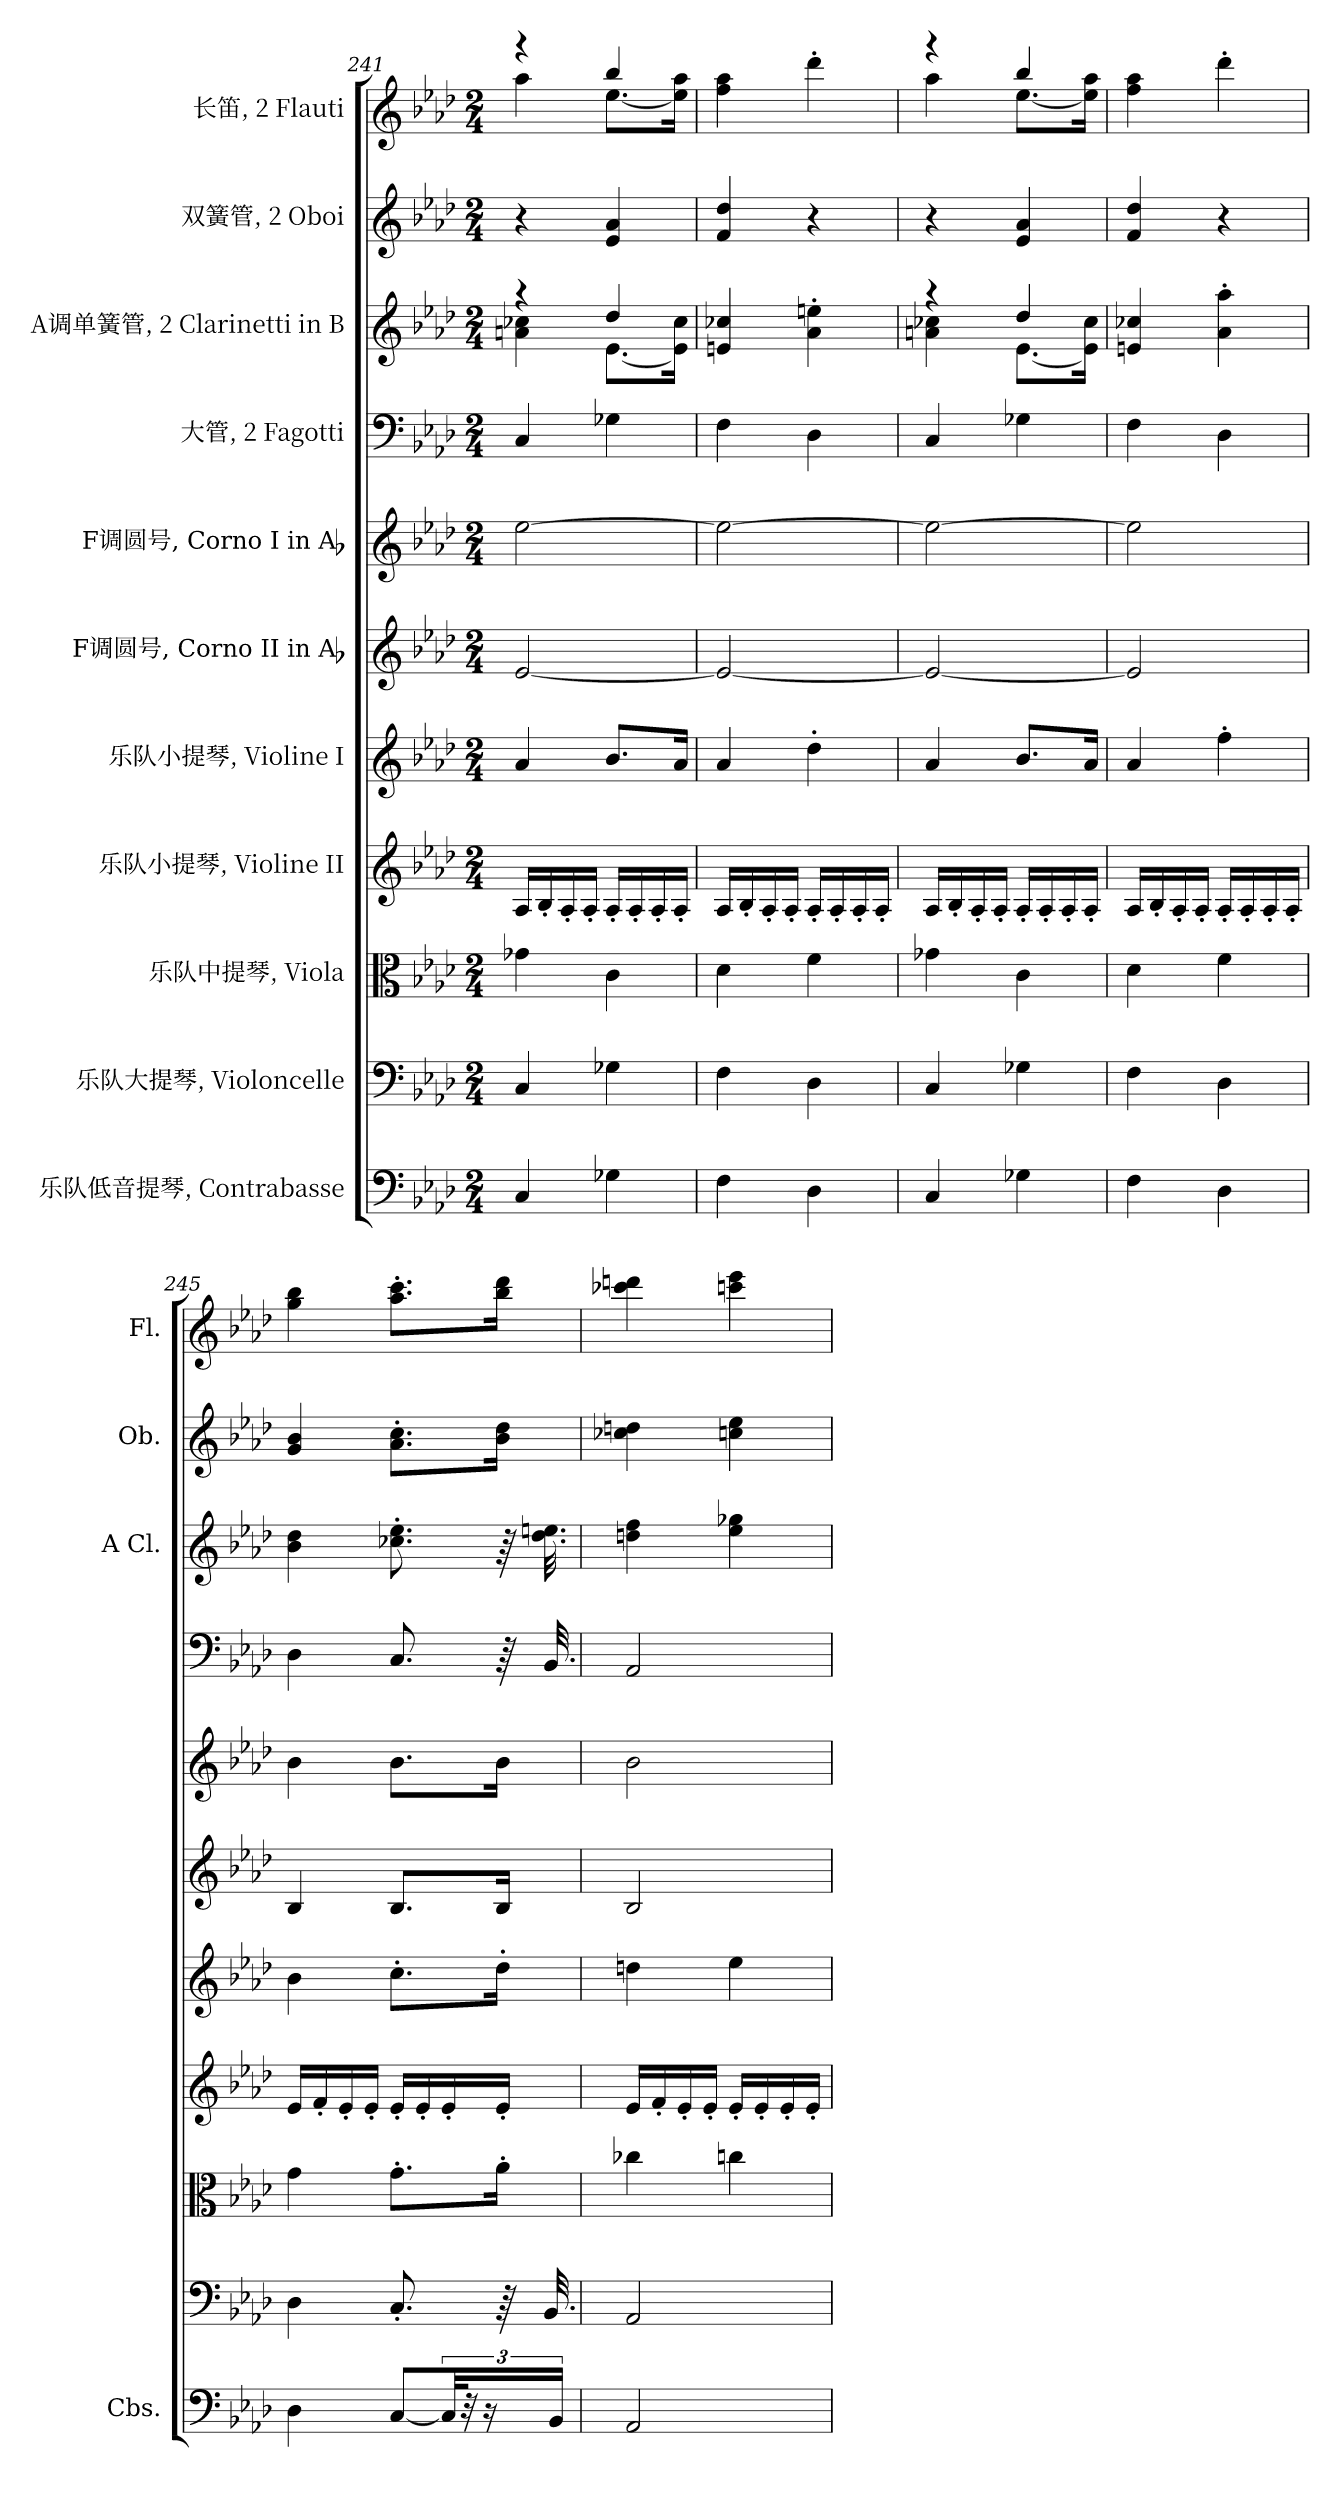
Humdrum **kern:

**kern	**kern	**kern	**kern	**kern	**kern	**kern	**kern	**kern	**kern	**kern
*part11	*part10	*part9	*part8	*part7	*part6	*part5	*part4	*part3	*part2	*part1
*staff11	*staff10	*staff9	*staff8	*staff7	*staff6	*staff5	*staff4	*staff3	*staff2	*staff1
*I"乐队低音提琴, Contrabasse	*I"乐队大提琴, Violoncelle	*I"乐队中提琴, Viola	*I"乐队小提琴, Violine II	*I"乐队小提琴, Violine I	*I"F调圆号, Corno II in Ab	*I"F调圆号, Corno I in Ab	*I"大管, 2 Fagotti	*I"A调单簧管, 2 Clarinetti in B	*I"双簧管, 2 Oboi	*I"长笛, 2 Flauti
*I'Cbs.	*	*	*	*	*	*	*	*I'A Cl.	*I'Ob.	*I'Fl.
*clefF4	*clefF4	*clefC3	*clefG2	*clefG2	*clefG2	*clefG2	*clefF4	*clefG2	*clefG2	*clefG2
*ITrd7c12	*	*	*	*	*ITrd4c7	*ITrd4c7	*	*ITrd2c3	*	*
*k[b-e-a-d-]	*k[b-e-a-d-]	*k[b-e-a-d-]	*k[b-e-a-d-]	*k[b-e-a-d-]	*k[b-e-a-d-g-]	*k[b-e-a-d-g-]	*k[b-e-a-d-]	*k[b-]	*k[b-e-a-d-]	*k[b-e-a-d-]
*M2/4	*M2/4	*M2/4	*M2/4	*M2/4	*M2/4	*M2/4	*M2/4	*M2/4	*M2/4	*M2/4
*MM61	*MM61	*MM61	*MM61	*MM61	*MM61	*MM61	*MM61	*MM61	*MM61	*MM61
=241	=241	=241	=241	=241	=241	=241	=241	=241	=241	=241
*	*	*	*	*	*	*	*	*^	*	*^
4CC/	4C/	4g-X\	16A-/LL	4a-/	[2A-/	[2a-\	4C/	4r	4f#X\ 4a-X\	4r	4r	4aa-\
.	.	.	16B-'/	.	.	.	.	.	.	.	.	.
.	.	.	16A-'/	.	.	.	.	.	.	.	.	.
.	.	.	16A-'/JJ	.	.	.	.	.	.	.	.	.
*	*	*	*	*	*	*	*	*	*	*	*MM65	*
4GG-X\	4G-X\	4c\	16A-'/LL	8.b-/L	.	.	4G-X\	4b-/	[8.c\L	4e-/ 4a-/	4bb-/	[8.ee-\L
.	.	.	16A-'/	.	.	.	.	.	.	.	.	.
.	.	.	16A-'/	.	.	.	.	.	.	.	.	.
.	.	.	16A-'/JJ	16a-/Jk	.	.	.	.	16c\] 16a-\Jk	.	.	16ee-\] 16aa-\Jk
*	*	*	*	*	*	*	*	*v	*v	*	*v	*v
!!LO:PB:g=z
=242	=242	=242	=242	=242	=242	=242	=242	=242	=242	=242
*	*	*	*	*	*	*	*	*	*	*MM61
4FF\	4F\	4d-\	16A-/LL	4a-/	2A-/_	2a-\_	4F\	4c#X/ 4a-X/	4f/ 4dd-/	4ff\ 4aa-\
.	.	.	16B-'/	.	.	.	.	.	.	.
.	.	.	16A-'/	.	.	.	.	.	.	.
.	.	.	16A-'/JJ	.	.	.	.	.	.	.
*	*	*	*	*	*	*	*	*	*	*MM63
4DD-\	4D-\	4f\	16A-'/LL	4dd-'\	.	.	4D-\	4f\' 4cc#X\'	4r	4ddd-'\
.	.	.	16A-'/	.	.	.	.	.	.	.
.	.	.	16A-'/	.	.	.	.	.	.	.
.	.	.	16A-'/JJ	.	.	.	.	.	.	.
=243	=243	=243	=243	=243	=243	=243	=243	=243	=243	=243
*	*	*	*	*	*	*	*	*	*	*MM60
*	*	*	*	*	*	*	*	*^	*	*^
4CC/	4C/	4g-X\	16A-/LL	4a-/	2A-/_	2a-\_	4C/	4r	4f#X\ 4a-X\	4r	4r	4aa-\
.	.	.	16B-'/	.	.	.	.	.	.	.	.	.
.	.	.	16A-'/	.	.	.	.	.	.	.	.	.
.	.	.	16A-'/JJ	.	.	.	.	.	.	.	.	.
*	*	*	*	*	*	*	*	*	*	*	*MM63	*
4GG-X\	4G-X\	4c\	16A-'/LL	8.b-/L	.	.	4G-X\	4b-/	[8.c\L	4e-/ 4a-/	4bb-/	[8.ee-\L
.	.	.	16A-'/	.	.	.	.	.	.	.	.	.
.	.	.	16A-'/	.	.	.	.	.	.	.	.	.
.	.	.	16A-'/JJ	16a-/Jk	.	.	.	.	16c\] 16a-\Jk	.	.	16ee-\] 16aa-\Jk
*	*	*	*	*	*	*	*	*v	*v	*	*v	*v
=244	=244	=244	=244	=244	=244	=244	=244	=244	=244	=244
*	*	*	*	*	*	*	*	*	*	*MM59
4FF\	4F\	4d-\	16A-/LL	4a-/	2A-/]	2a-\]	4F\	4c#X/ 4a-X/	4f/ 4dd-/	4ff\ 4aa-\
.	.	.	16B-'/	.	.	.	.	.	.	.
.	.	.	16A-'/	.	.	.	.	.	.	.
.	.	.	16A-'/JJ	.	.	.	.	.	.	.
*	*	*	*	*	*	*	*	*	*	*MM63
4DD-\	4D-\	4f\	16A-'/LL	4ff'\	.	.	4D-\	4f\' 4ff\'	4r	4ddd-'\
.	.	.	16A-'/	.	.	.	.	.	.	.
.	.	.	16A-'/	.	.	.	.	.	.	.
.	.	.	16A-'/JJ	.	.	.	.	.	.	.
!!LO:PB:g=z
=245	=245	=245	=245	=245	=245	=245	=245	=245	=245	=245
*	*	*	*	*	*	*	*	*	*	*MM61
4DD-\	4D-\	4g\	16e-/LL	4b-\	4E-/	4e-\	4D-\	4g\ 4b-\	4g/ 4b-/	4gg\ 4bb-\
.	.	.	16f'/	.	.	.	.	.	.	.
.	.	.	16e-'/	.	.	.	.	.	.	.
.	.	.	16e-'/JJ	.	.	.	.	.	.	.
*	*	*	*	*	*	*	*	*	*	*MM65
[8CC/L	8.C'/	8.g'\L	16e-'/LL	8.cc'\L	8.E-/L	8.e-\L	8.C/	8.a-X\' 8.cc\'	8.a-\' 8.cc\'L	8.aa-\' 8.ccc\'L
.	.	.	16e-'/	.	.	.	.	.	.	.
48CC/Jkk]	.	.	16e-'/	.	.	.	.	.	.	.
48r	.	.	.	.	.	.	.	.	.	.
24r	.	.	.	.	.	.	.	.	.	.
.	64r	16a-'\Jk	16e-'/JJ	16dd-'\Jk	16E-/Jk	16e-\Jk	64r	64r	16b-\ 16dd-\Jk	16bb-\ 16ddd-\Jk
.	32.BB-/	.	.	.	.	.	32.BB-/	32.b-\ 32.cc#X\	.	.
24BBB-/	.	.	.	.	.	.	.	.	.	.
=246	=246	=246	=246	=246	=246	=246	=246	=246	=246	=246
*	*	*	*	*	*	*	*	*	*	*MM61
2AAA-/	2AA-/	4cc-X\	16e-/LL	4ddn\	2E-/	2e-\	2AA-/	4bn\ 4dd\	4cc-X\ 4ddn\	4ccc-X\ 4dddn\
.	.	.	16f'/	.	.	.	.	.	.	.
.	.	.	16e-'/	.	.	.	.	.	.	.
.	.	.	16e-'/JJ	.	.	.	.	.	.	.
*	*	*	*	*	*	*	*	*	*	*MM65
.	.	4ccn\	16e-'/LL	4ee-\	.	.	.	4cc\ 4ee-X\	4ccn\ 4ee-\	4cccn\ 4eee-\
.	.	.	16e-'/	.	.	.	.	.	.	.
.	.	.	16e-'/	.	.	.	.	.	.	.
.	.	.	16e-'/JJ	.	.	.	.	.	.	.
=	=	=	=	=	=	=	=	=	=	=
*-	*-	*-	*-	*-	*-	*-	*-	*-	*-	*-
